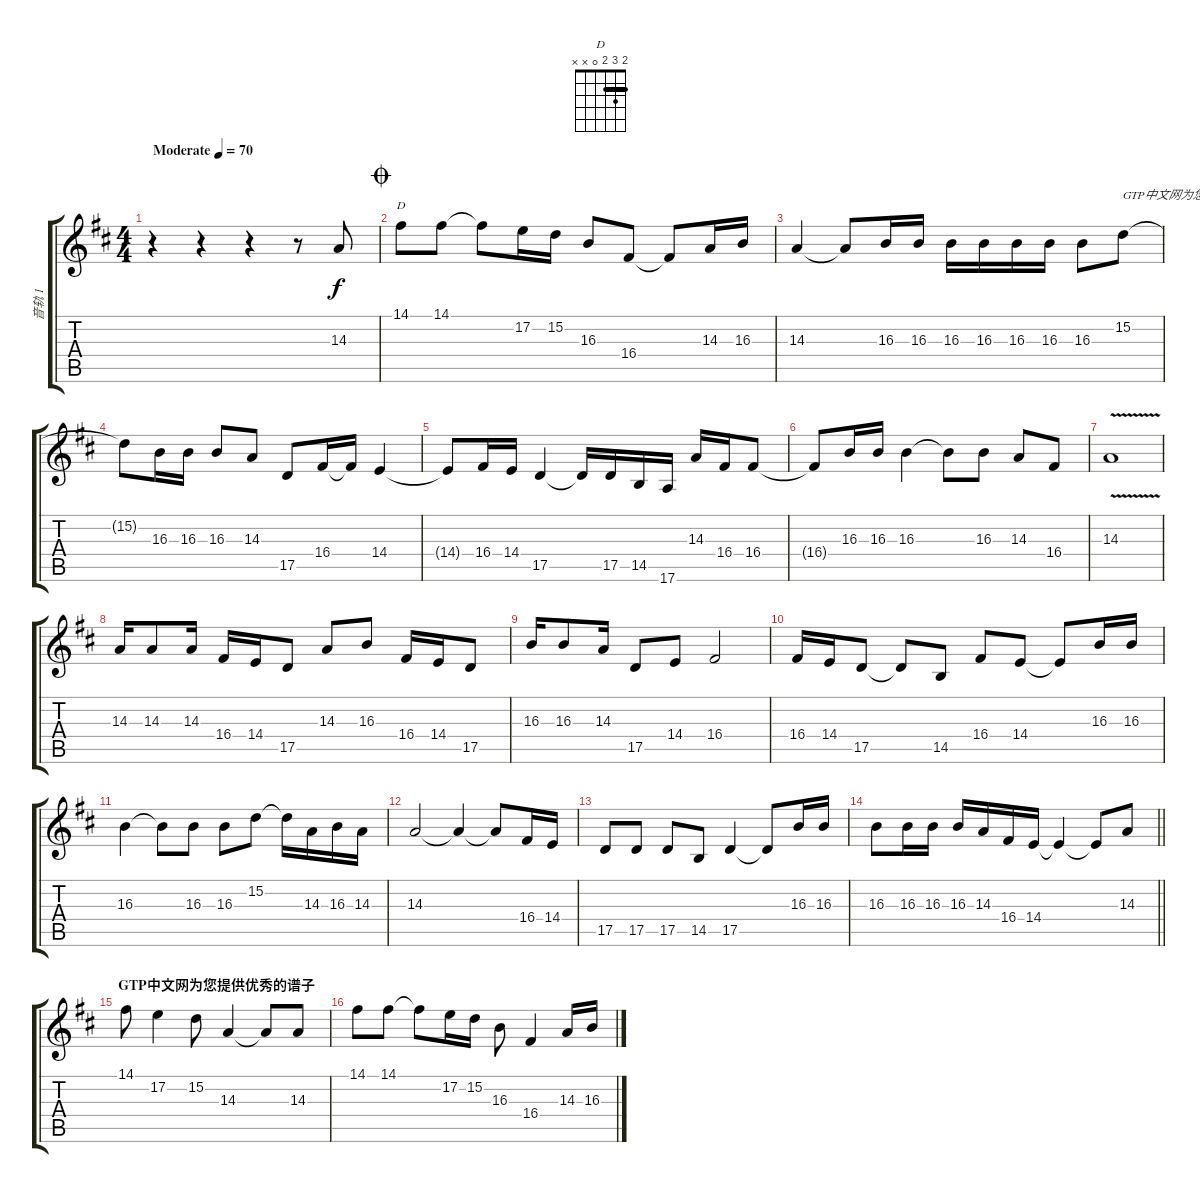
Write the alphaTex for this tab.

\track ("音轨 1" "音轨 1") {instrument pad3polysynth}
\staff {score tabs}
\tuning (E4 B3 G3 D3 A2 E2) {hide}
\chord ("D" 2 3 2 0 x x) {barre 2}
\ts (4 4)
\tempo (70 "Moderate")
\clef g2
\ks d
r.4{dy f instrument pad3polysynth} r.4 r.4 r.8 14.3.8 |
\jump coda
14.1.8{ch "D"} 14.1.8 14.1{t}.8 17.2.16 15.2.16 16.3.8 16.4.8 16.4{t}.8 14.3.16 16.3.16 |
14.3.4 14.3{t}.8 16.3.16 16.3.16 16.3.16 16.3.16 16.3.16 16.3.16 16.3.8 15.2.8{txt "GTP中文网为您提供优秀的谱子"} |
15.2{t}.8 16.3.16 16.3.16 16.3.8 14.3.8 17.5.8 16.4.16 16.4{t}.16 14.4.4 |
14.4{t}.8 16.4.16 14.4.16 17.5.4 17.5{t}.16 17.5.16 14.5.16 17.6.16 14.3.16 16.4.16 16.4.8 |
16.4{t}.8 16.3.16 16.3.16 16.3.4 16.3{t}.8 16.3.8 14.3.8 16.4.8 |
14.3{v}.1 |
14.3.16 14.3.8 14.3.16 16.4.16 14.4.16 17.5.8 14.3.8 16.3.8 16.4.16 14.4.16 17.5.8 |
16.3.16 16.3.8 14.3.16 17.5.8 14.4.8 16.4.2 |
16.4.16 14.4.16 17.5.8 17.5{t}.8 14.5.8 16.4.8 14.4.8 14.4{t}.8 16.3.16 16.3.16 |
16.3.4 16.3{t}.8 16.3.8 16.3.8 15.2.8 15.2{t}.16 14.3.16 16.3.16 14.3.16 |
14.3.2 14.3{t}.4 14.3{t}.8 16.4.16 14.4.16 |
17.5.8 17.5.8 17.5.8 14.5.8 17.5.4 17.5{t}.8 16.3.16 16.3.16 |
\barLineRight lightlight
16.3.8 16.3.16 16.3.16 16.3.16 14.3.16 16.4.16 14.4.16 14.4{t}.4 14.4{t}.8 14.3.8 |
\section ("" "GTP中文网为您提供优秀的谱子")
14.1.8 17.2.4 15.2.8 14.3.4 14.3{t}.8 14.3.8 |
14.1.8 14.1.8 14.1{t}.8 17.2.16 15.2.16 16.3.8 16.4.4 14.3.16 16.3.16
